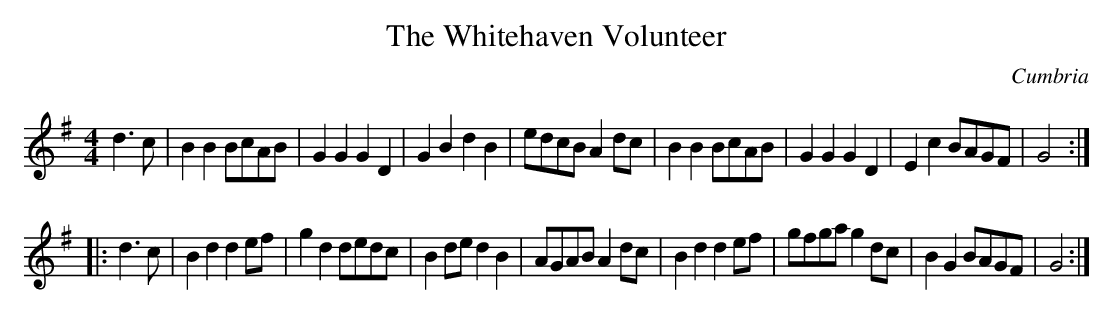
X:1
T:Whitehaven Volunteer, The
O:Cumbria
M:4/4
K:G
V:1
d2>c2 \
| B2B2 BcAB | G2G2 G2D2 | G2B2 d2B2 | edcB A2dc \
| B2B2 BcAB | G2G2 G2D2 | E2c2 BAGF | G4 :|
|: d2>c2 \
| B2d2 d2ef | g2d2 dedc | B2de d2B2 | AGAB A2dc \
| B2d2 d2ef | gfga g2dc | B2G2 BAGF | G4 :|
